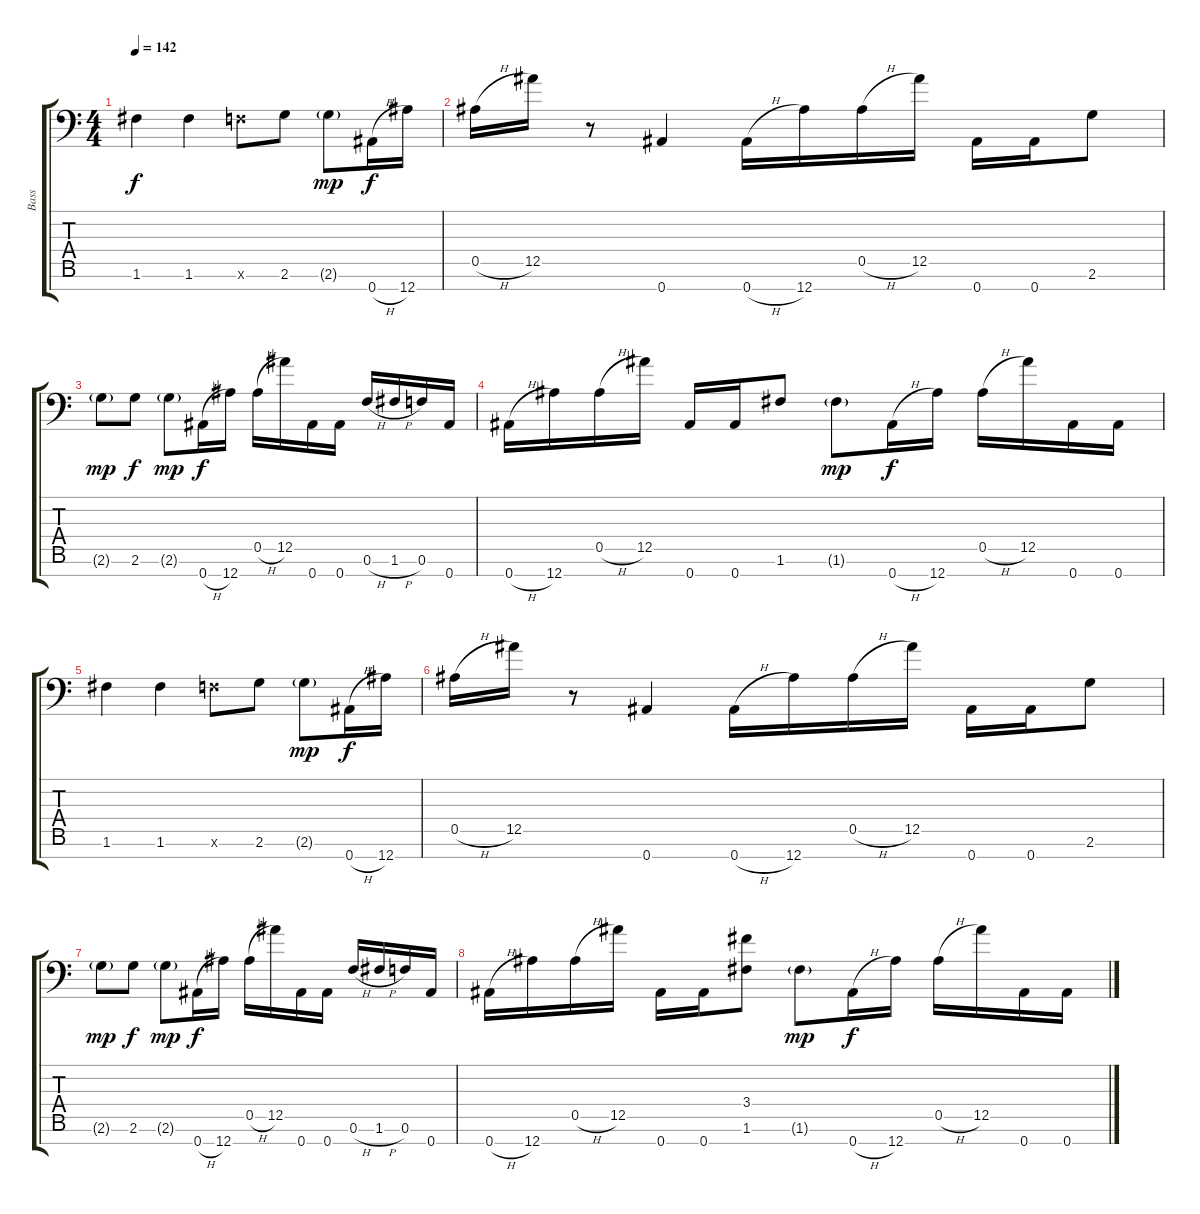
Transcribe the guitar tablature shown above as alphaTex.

\track ("Bass" "Bass") {instrument electricbassfinger}
\staff {score tabs}
\tuning (Eb4 Bb3 Gb3 Eb3 Bb2 F2 Bb1) {hide}
\ts (4 4)
\tempo 142
\clef f4
\ks c
1.6.4{dy f} 1.6.4 0.6{x}.8 2.6.8 2.6{g}.8{dy mp} 0.7{h}.16{dy f} 12.7.16 |
0.5{h}.16 12.5.16 r.8 0.7.4 0.7{h}.16 12.7.16 0.5{h}.16 12.5.16 0.7.16 0.7.16 2.6.8 |
2.6{g}.8{dy mp} 2.6.8{dy f} 2.6{g}.8{dy mp} 0.7{h}.16{dy f} 12.7.16 0.5{h}.16 12.5.16 0.7.16 0.7.16 0.6{h}.16 1.6{h}.16 0.6.16 0.7.16 |
0.7{h}.16 12.7.16 0.5{h}.16 12.5.16 0.7.16 0.7.16 1.6.8 1.6{g}.8{dy mp} 0.7{h}.16{dy f} 12.7.16 0.5{h}.16 12.5.16 0.7.16 0.7.16 |
1.6.4 1.6.4 0.6{x}.8 2.6.8 2.6{g}.8{dy mp} 0.7{h}.16{dy f} 12.7.16 |
0.5{h}.16 12.5.16 r.8 0.7.4 0.7{h}.16 12.7.16 0.5{h}.16 12.5.16 0.7.16 0.7.16 2.6.8 |
2.6{g}.8{dy mp} 2.6.8{dy f} 2.6{g}.8{dy mp} 0.7{h}.16{dy f} 12.7.16 0.5{h}.16 12.5.16 0.7.16 0.7.16 0.6{h}.16 1.6{h}.16 0.6.16 0.7.16 |
0.7{h}.16 12.7.16 0.5{h}.16 12.5.16 0.7.16 0.7.16 (3.4 1.6).8 1.6{g}.8{dy mp} 0.7{h}.16{dy f} 12.7.16 0.5{h}.16 12.5.16 0.7.16 0.7.16
